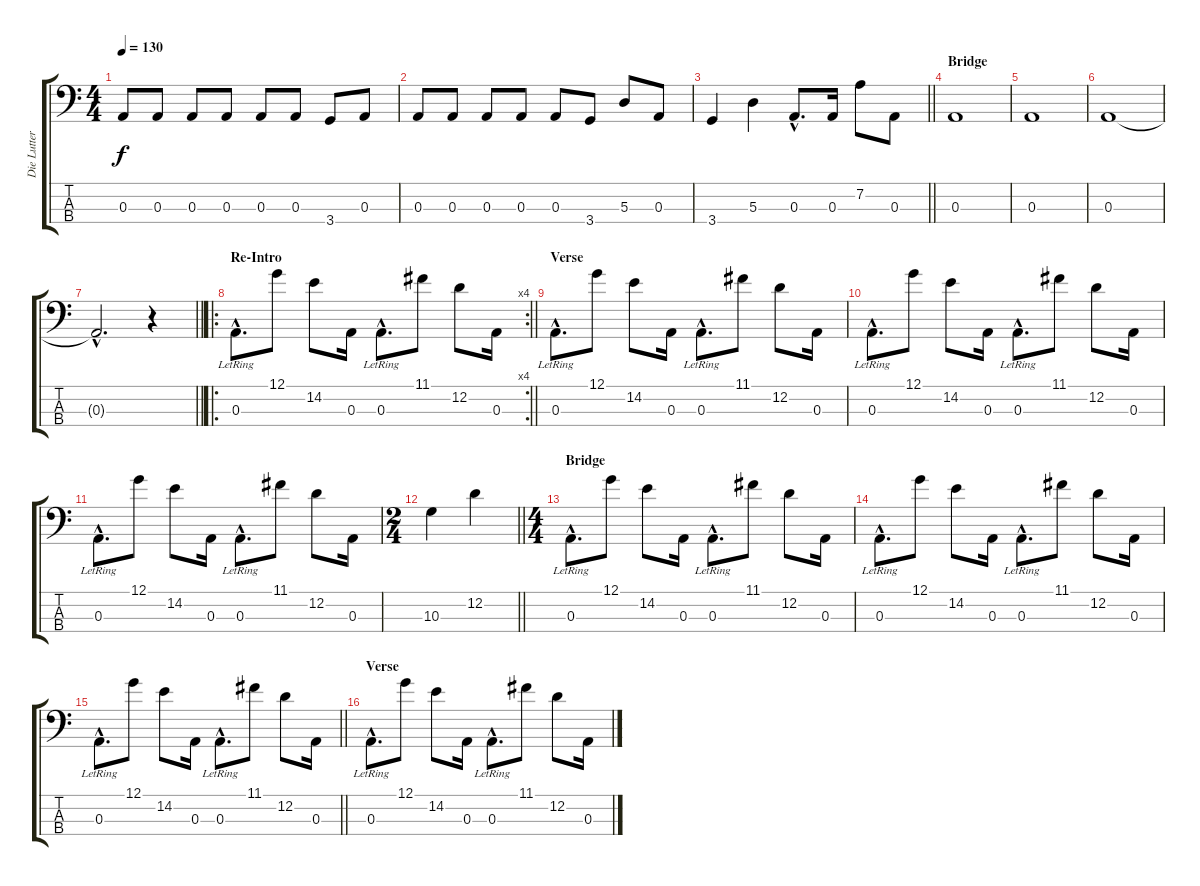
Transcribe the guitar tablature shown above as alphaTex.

\track ("Die Lutter" "Die Lutter") {instrument electricbasspick}
\staff {score tabs}
\tuning (G2 D2 A1 E1) {hide}
\ts (4 4)
\tempo 130
\clef f4
\ks c
0.3.8{dy f} 0.3.8 0.3.8 0.3.8 0.3.8 0.3.8 3.4.8 0.3.8 |
0.3.8 0.3.8 0.3.8 0.3.8 0.3.8 3.4.8 5.3.8 0.3.8 |
\barLineRight lightlight
3.4.4 5.3.4 0.3{hac}.8{d} 0.3.16 7.2.8 0.3.8 |
\section ("" "Bridge")
0.3.1 |
0.3.1 |
0.3.1 |
\barLineRight lightlight
0.3{hac t}.2{d} r.4 |
\ro
\rc 4
\section ("" "Re-Intro")
\barLineRight lightlight
0.3{hac lr}.8{d} 12.1.8 14.2.8 0.3.16 0.3{hac lr}.8{d} 11.1.8 12.2.8 0.3.16 |
\section ("" "Verse")
0.3{hac lr}.8{d} 12.1.8 14.2.8 0.3.16 0.3{hac lr}.8{d} 11.1.8 12.2.8 0.3.16 |
0.3{hac lr}.8{d} 12.1.8 14.2.8 0.3.16 0.3{hac lr}.8{d} 11.1.8 12.2.8 0.3.16 |
0.3{hac lr}.8{d} 12.1.8 14.2.8 0.3.16 0.3{hac lr}.8{d} 11.1.8 12.2.8 0.3.16 |
\ts (2 4)
\barLineRight lightlight
10.3.4 12.2.4 |
\ts (4 4)
\section ("" "Bridge")
0.3{hac lr}.8{d} 12.1.8 14.2.8 0.3.16 0.3{hac lr}.8{d} 11.1.8 12.2.8 0.3.16 |
0.3{hac lr}.8{d} 12.1.8 14.2.8 0.3.16 0.3{hac lr}.8{d} 11.1.8 12.2.8 0.3.16 |
\barLineRight lightlight
0.3{hac lr}.8{d} 12.1.8 14.2.8 0.3.16 0.3{hac lr}.8{d} 11.1.8 12.2.8 0.3.16 |
\section ("" "Verse")
0.3{hac lr}.8{d} 12.1.8 14.2.8 0.3.16 0.3{hac lr}.8{d} 11.1.8 12.2.8 0.3.16
